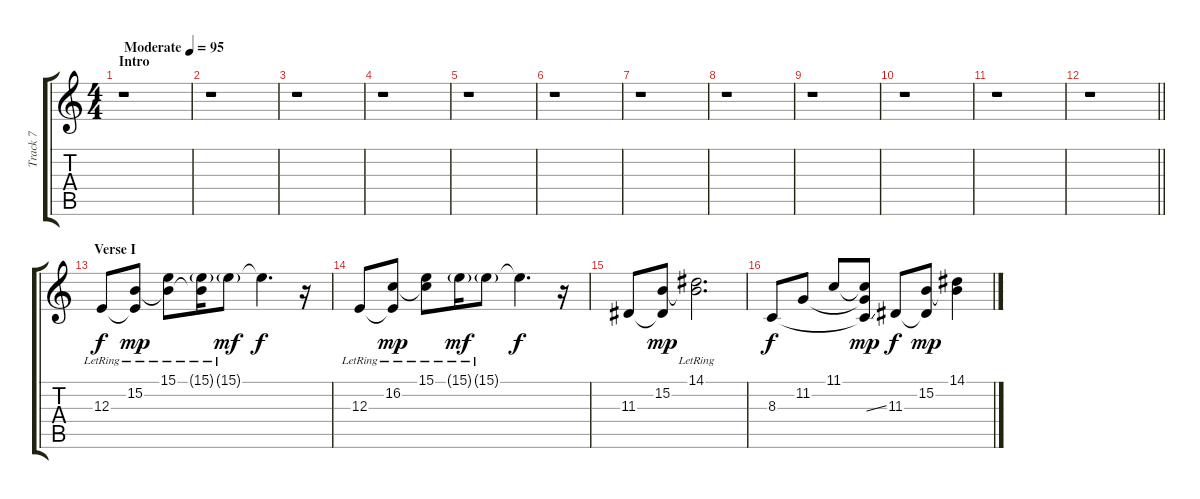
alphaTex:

\track ("Track 7" "Track 7") {instrument brightacousticpiano}
\staff {score tabs}
\tuning (Db4 Ab3 E3 B2 Gb2 B1) {hide}
\ts (4 4)
\section ("" "Intro")
\tempo (95 "Moderate")
\clef g2
\ks c
r.1{dy f instrument brightacousticpiano} |
r.1 |
r.1 |
r.1 |
r.1 |
r.1 |
r.1 |
r.1 |
r.1 |
r.1 |
r.1 |
\barLineRight lightlight
r.1 |
\section ("" "Verse I")
12.3{lr}.8 (15.2{lr} 12.3{t}).8{dy mp} (15.1{lr} 15.2{t}).8 (15.1{g lr} 15.2{t}).16 15.1{g lr}.8{dy mf} 15.1{t}.4{d dy f} r.16 |
12.3{lr}.8 (16.2{lr} 12.3{t}).8{dy mp} (15.1{lr} 16.2{t}).8 15.1{g lr}.16{dy mf} 15.1{g lr}.8 15.1{t}.4{d dy f} r.16 |
11.3.8 (15.2 11.3{t}).8{dy mp} (14.1{lr} 15.2{t}).2{d} |
8.3.8{dy f} 11.2.8 11.1.8 (11.1{t} 11.2{t} 8.3{ss t}).8{dy mp} 11.3.8{dy f} (15.2 11.3{t}).8{dy mp} (14.1 15.2{t}).4
